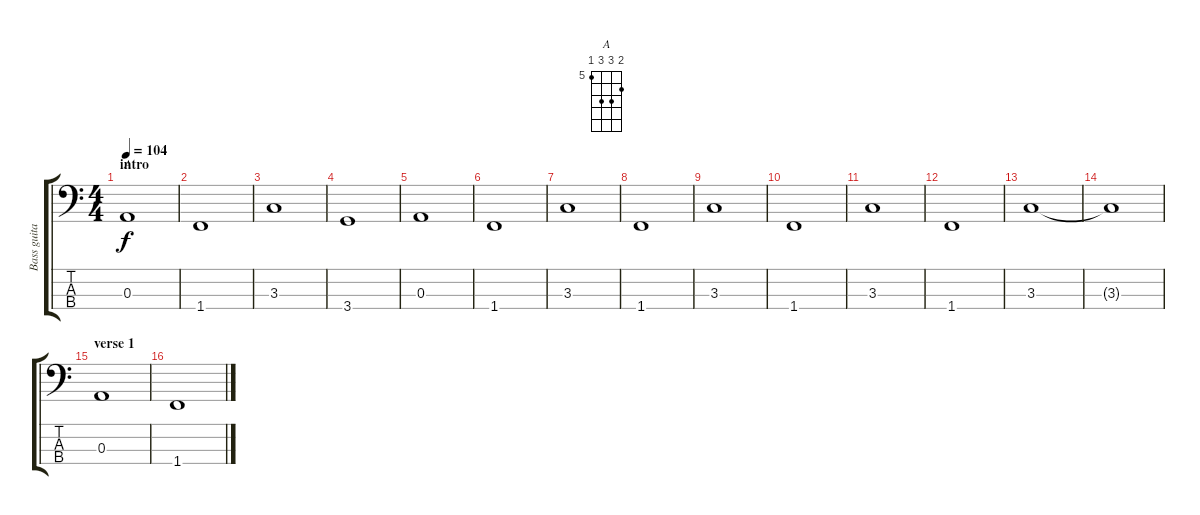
\track ("Bass guitar" "Bass guita") {instrument electricbasspick}
\staff {score tabs}
\tuning (G2 D2 A1 E1) {hide}
\chord ("A" 6 7 7 5) {firstfret 5}
\ts (4 4)
\section ("" "intro")
\tempo 104
\clef f4
\ks c
0.3.1{ch "A" dy f instrument electricbasspick} |
1.4.1 |
3.3.1 |
3.4.1 |
0.3.1 |
1.4.1 |
3.3.1 |
1.4.1 |
3.3.1 |
1.4.1 |
3.3.1 |
1.4.1 |
3.3.1 |
3.3{t}.1 |
\section ("" "verse 1")
0.3.1 |
1.4.1
